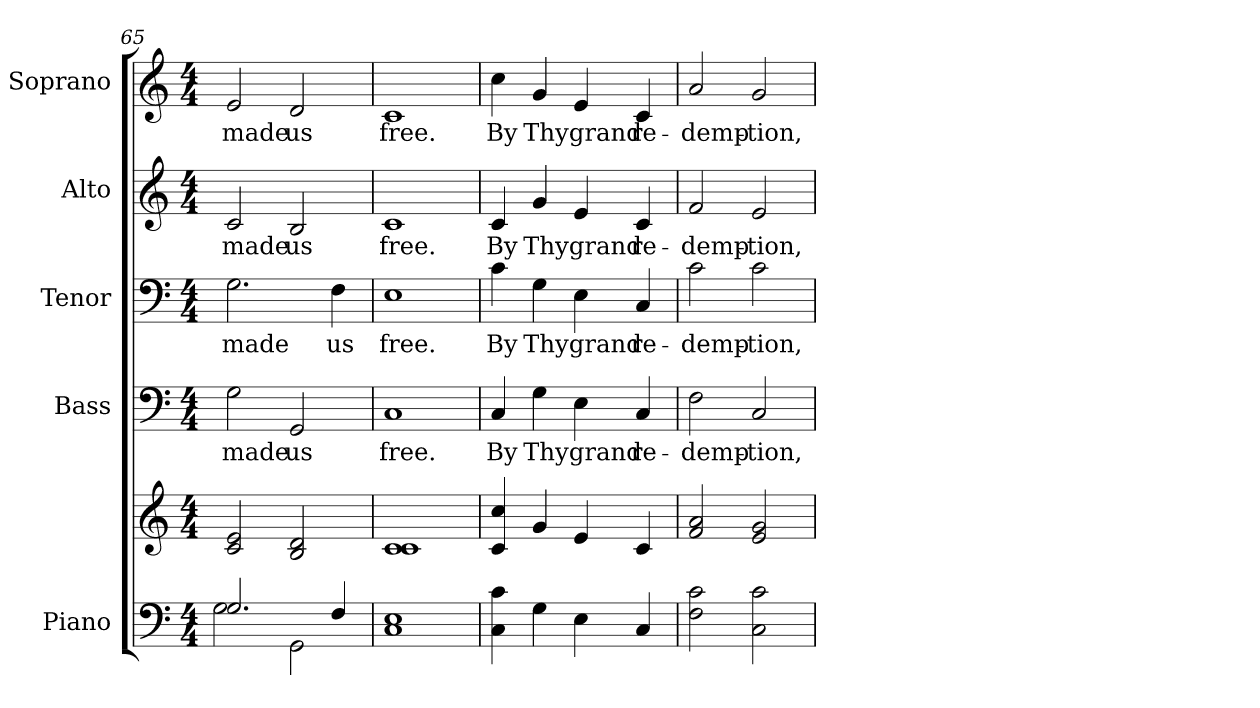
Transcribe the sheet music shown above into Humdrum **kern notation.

**kern	**kern	**kern	**text	**kern	**text	**kern	**text	**kern	**text
*part5	*part5	*part4	*part4	*part3	*part3	*part2	*part2	*part1	*part1
*staff6	*staff5	*staff4	*staff4	*staff3	*staff3	*staff2	*staff2	*staff1	*staff1
*I"Piano	*	*I"Bass	*	*I"Tenor	*	*I"Alto	*	*I"Soprano	*
*I'Pno.	*	*I'B.	*	*I'T.	*	*I'A.	*	*I'S.	*
*clefF4	*clefG2	*clefF4	*	*clefF4	*	*clefG2	*	*clefG2	*
*k[]	*k[]	*k[]	*	*k[]	*	*k[]	*	*k[]	*
*C:	*C:	*C:	*	*C:	*	*C:	*	*C:	*
*M4/4	*M4/4	*M4/4	*	*M4/4	*	*M4/4	*	*M4/4	*
=65	=65	=65	=65	=65	=65	=65	=65	=65	=65
*^	*	*	*	*	*	*	*	*	*
!	!	!	!	!LO:LY:b:color=#000000	!	!	!	!	!	!
!	!	!	!	!	!	!LO:LY:b:color=#000000	!	!	!	!
!	!	!	!	!	!	!	!	!LO:LY:b:color=#000000	!	!
!	!	!	!	!	!	!	!	!	!	!LO:LY:b:color=#000000
2.Gi/	2Gi\	2ci/ 2ei	2Gi\	made	2.Gi\	made	2ci/	made	2ei/	made
!	!	!	!	!LO:LY:b:color=#000000	!	!	!	!	!	!
!	!	!	!	!	!	!	!	!LO:LY:b:color=#000000	!	!
!	!	!	!	!	!	!	!	!	!	!LO:LY:b:color=#000000
.	2GGi\	2Bi/ 2di	2GGi/	us	.	.	2Bi/	us	2di/	us
!	!	!	!	!	!	!LO:LY:b:color=#000000	!	!	!	!
4Fi/	.	.	.	.	4Fi\	us	.	.	.	.
*v	*v	*	*	*	*	*	*	*	*	*
!!LO:PB:g=z
=66	=66	=66	=66	=66	=66	=66	=66	=66	=66
!	!	!	!LO:LY:b:color=#000000	!	!	!	!	!	!
!	!	!	!	!	!LO:LY:b:color=#000000	!	!	!	!
!	!	!	!	!	!	!	!LO:LY:b:color=#000000	!	!
!	!	!	!	!	!	!	!	!	!LO:LY:b:color=#000000
1Ci 1Ei	1ci 1ci	1Ci	free.	1Ei	free.	1ci	free.	1ci	free.
=67	=67	=67	=67	=67	=67	=67	=67	=67	=67
!	!	!	!LO:LY:b:color=#000000	!	!	!	!	!	!
!	!	!	!	!	!LO:LY:b:color=#000000	!	!	!	!
!	!	!	!	!	!	!	!LO:LY:b:color=#000000	!	!
!	!	!	!	!	!	!	!	!	!LO:LY:b:color=#000000
4Ci\ 4ci	4ci/ 4cci	4Ci/	By	4ci\	By	4ci/	By	4cci\	By
!	!	!	!LO:LY:b:color=#000000	!	!	!	!	!	!
!	!	!	!	!	!LO:LY:b:color=#000000	!	!	!	!
!	!	!	!	!	!	!	!LO:LY:b:color=#000000	!	!
!	!	!	!	!	!	!	!	!	!LO:LY:b:color=#000000
4Gi\	4gi/	4Gi\	Thy	4Gi\	Thy	4gi/	Thy	4gi/	Thy
!	!	!	!LO:LY:b:color=#000000	!	!	!	!	!	!
!	!	!	!	!	!LO:LY:b:color=#000000	!	!	!	!
!	!	!	!	!	!	!	!LO:LY:b:color=#000000	!	!
!	!	!	!	!	!	!	!	!	!LO:LY:b:color=#000000
4Ei\	4ei/	4Ei\	grand	4Ei\	grand	4ei/	grand	4ei/	grand
!	!	!	!LO:LY:b:color=#000000	!	!	!	!	!	!
!	!	!	!	!	!LO:LY:b:color=#000000	!	!	!	!
!	!	!	!	!	!	!	!LO:LY:b:color=#000000	!	!
!	!	!	!	!	!	!	!	!	!LO:LY:b:color=#000000
4Ci/	4ci/	4Ci/	re-	4Ci/	re-	4ci/	re-	4ci/	re-
=68	=68	=68	=68	=68	=68	=68	=68	=68	=68
!	!	!	!LO:LY:b:color=#000000	!	!	!	!	!	!
!	!	!	!	!	!LO:LY:b:color=#000000	!	!	!	!
!	!	!	!	!	!	!	!LO:LY:b:color=#000000	!	!
!	!	!	!	!	!	!	!	!	!LO:LY:b:color=#000000
2Fi\ 2ci	2fi/ 2ai	2Fi\	-demp-	2ci\	-demp-	2fi/	-demp-	2ai/	-demp-
!	!	!	!LO:LY:b:color=#000000	!	!	!	!	!	!
!	!	!	!	!	!LO:LY:b:color=#000000	!	!	!	!
!	!	!	!	!	!	!	!LO:LY:b:color=#000000	!	!
!	!	!	!	!	!	!	!	!	!LO:LY:b:color=#000000
2Ci\ 2ci	2ei/ 2gi	2Ci/	-tion,	2ci\	-tion,	2ei/	-tion,	2gi/	-tion,
=	=	=	=	=	=	=	=	=	=
*-	*-	*-	*-	*-	*-	*-	*-	*-	*-
